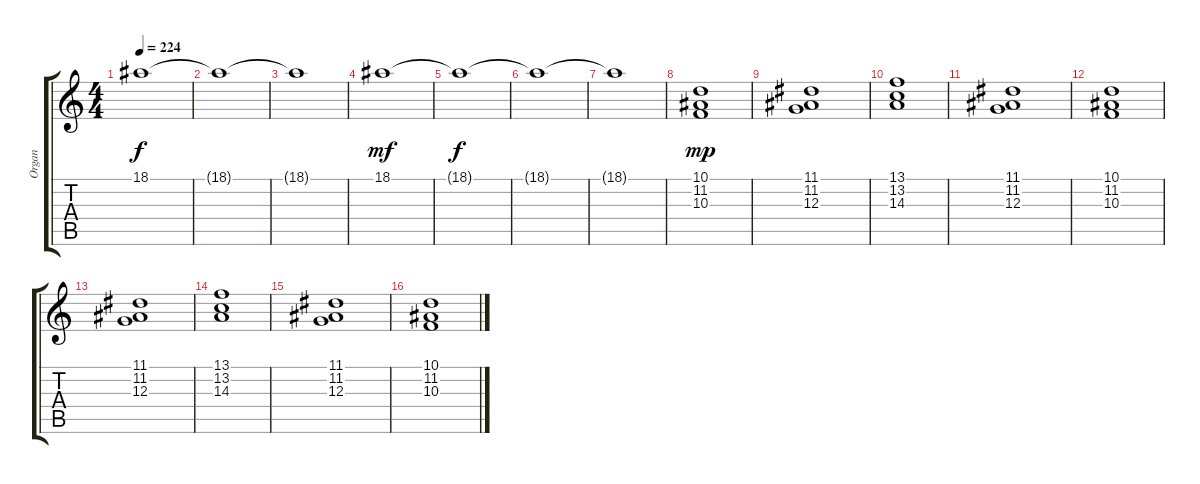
\track ("Organ" "Organ") {instrument drawbarorgan}
\staff {score tabs}
\tuning (E4 B3 G3 D3 A2 E2) {hide}
\ts (4 4)
\tempo 224
\clef g2
\ks c
18.1{t}.1{dy f} |
18.1{t}.1 |
18.1{t}.1 |
18.1.1{dy mf} |
18.1{t}.1{dy f} |
18.1{t}.1 |
18.1{t}.1 |
(10.1 11.2 10.3).1{dy mp} |
(11.1 11.2 12.3).1 |
(13.1 13.2 14.3).1 |
(11.1 11.2 12.3).1 |
(10.1 11.2 10.3).1 |
(11.1 11.2 12.3).1 |
(13.1 13.2 14.3).1 |
(11.1 11.2 12.3).1 |
(10.1 11.2 10.3).1
